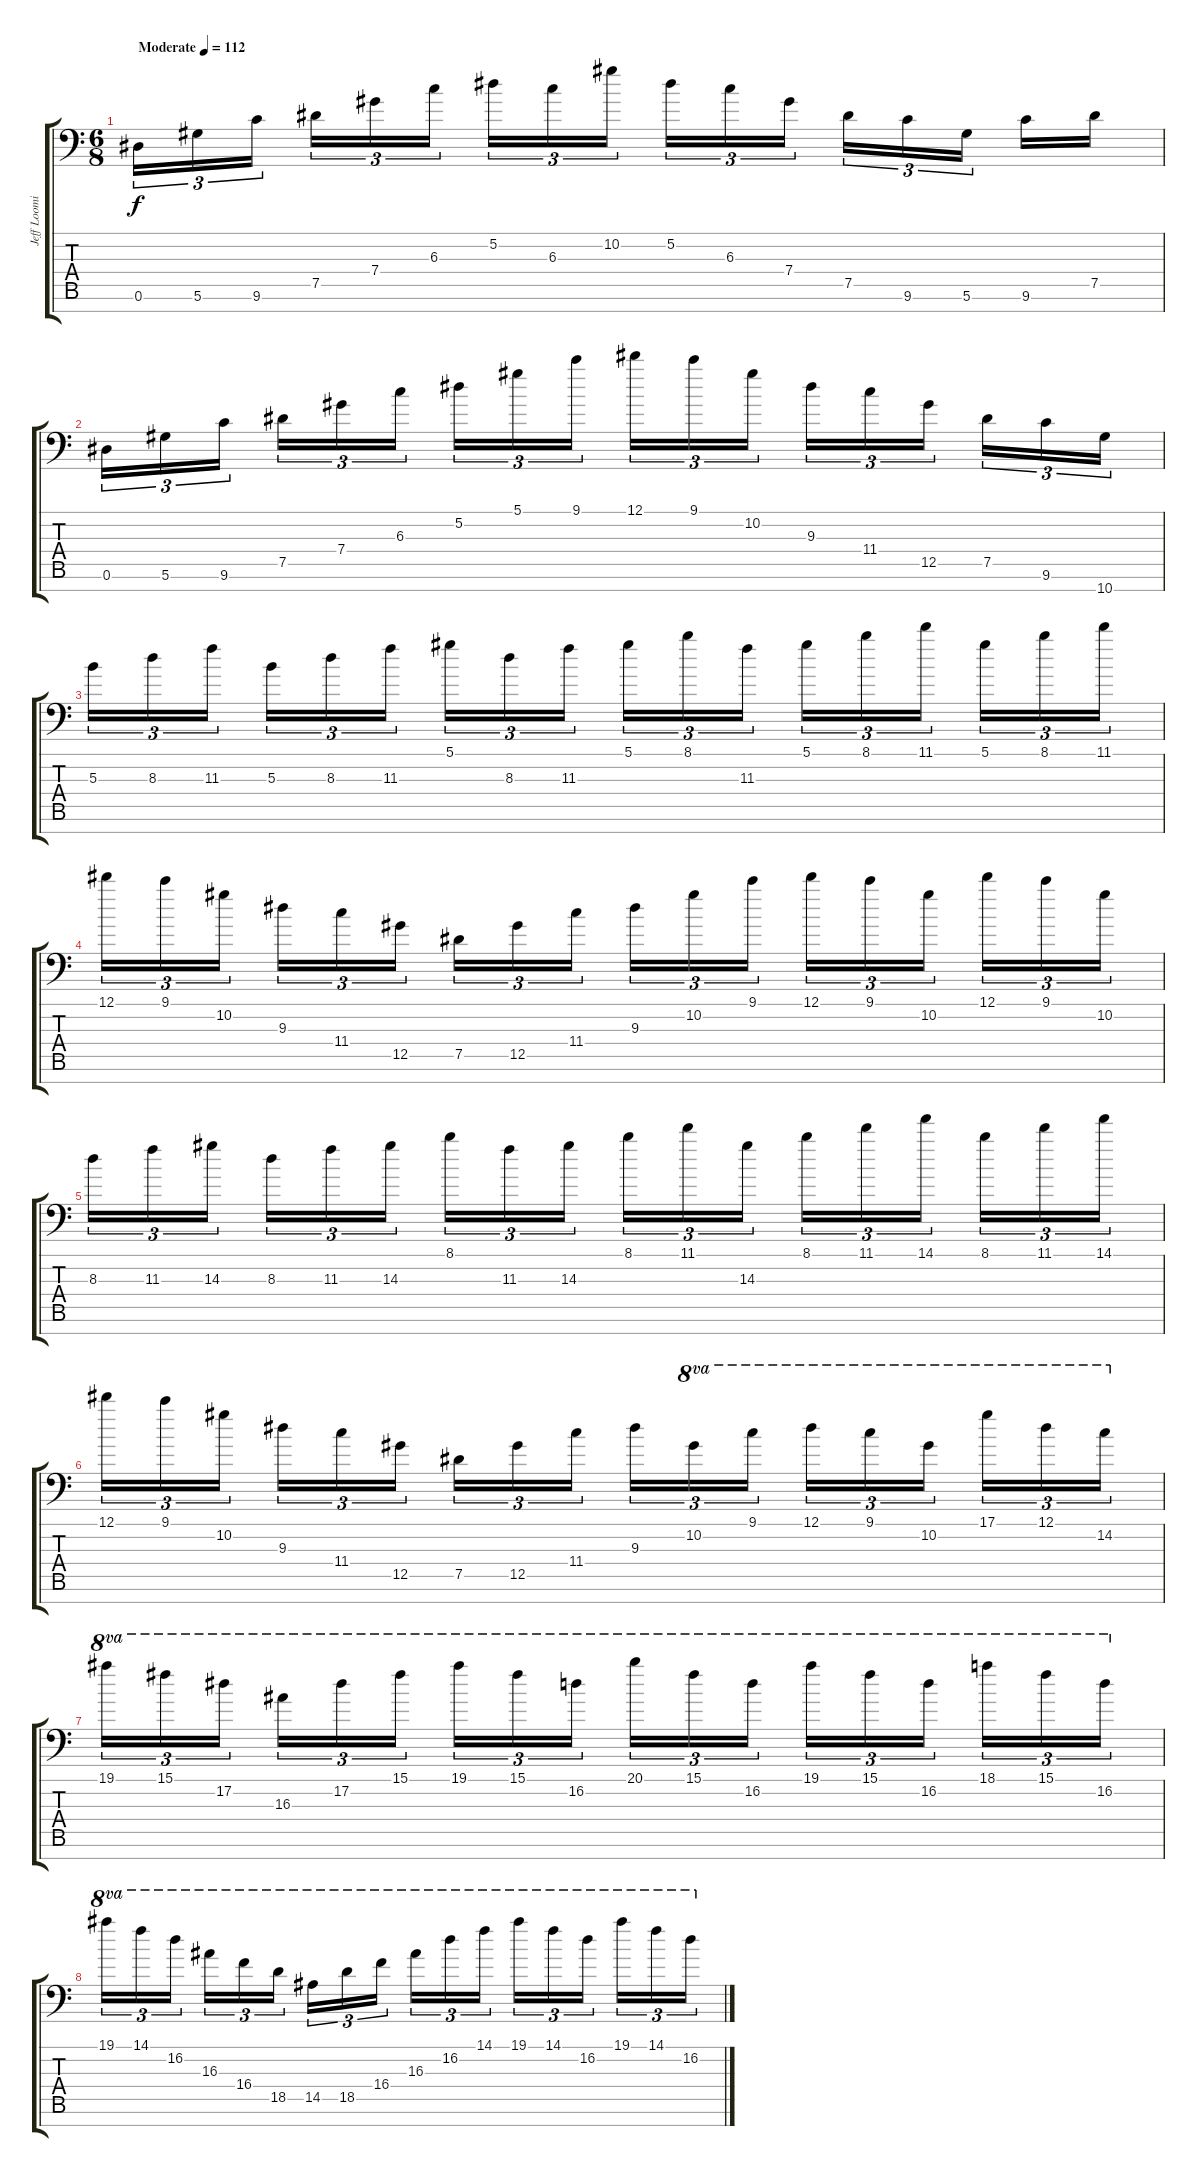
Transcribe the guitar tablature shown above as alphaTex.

\track ("Jeff Loomis" "Jeff Loomi") {instrument distortionguitar}
\staff {score tabs}
\tuning (Eb4 Bb3 Gb3 Db3 Ab2 Eb2 Bb1) {hide}
\ts (6 8)
\tempo (112 "Moderate")
\clef f4
\ks c
0.6.16{tu (3 2) dy f instrument distortionguitar} 5.6.16{tu (3 2)} 9.6.16{tu (3 2) beam splitsecondary} 7.5.16{tu (3 2)} 7.4.16{tu (3 2)} 6.3.16{tu (3 2) beam splitsecondary} 5.2.16{tu (3 2)} 6.3.16{tu (3 2)} 10.2.16{tu (3 2)} 5.2.16{tu (3 2)} 6.3.16{tu (3 2)} 7.4.16{tu (3 2) beam splitsecondary} 7.5.16{tu (3 2)} 9.6.16{tu (3 2)} 5.6.16{tu (3 2) beam splitsecondary} 9.6.16 7.5.16 |
0.6.16{tu (3 2)} 5.6.16{tu (3 2)} 9.6.16{tu (3 2) beam splitsecondary} 7.5.16{tu (3 2)} 7.4.16{tu (3 2)} 6.3.16{tu (3 2) beam splitsecondary} 5.2.16{tu (3 2)} 5.1.16{tu (3 2)} 9.1.16{tu (3 2)} 12.1.16{tu (3 2)} 9.1.16{tu (3 2)} 10.2.16{tu (3 2) beam splitsecondary} 9.3.16{tu (3 2)} 11.4.16{tu (3 2)} 12.5.16{tu (3 2) beam splitsecondary} 7.5.16{tu (3 2)} 9.6.16{tu (3 2)} 10.7.16{tu (3 2)} |
5.3.16{tu (3 2)} 8.3.16{tu (3 2)} 11.3.16{tu (3 2) beam splitsecondary} 5.3.16{tu (3 2)} 8.3.16{tu (3 2)} 11.3.16{tu (3 2) beam splitsecondary} 5.1.16{tu (3 2)} 8.3.16{tu (3 2)} 11.3.16{tu (3 2)} 5.1.16{tu (3 2)} 8.1.16{tu (3 2)} 11.3.16{tu (3 2) beam splitsecondary} 5.1.16{tu (3 2)} 8.1.16{tu (3 2)} 11.1.16{tu (3 2) beam splitsecondary} 5.1.16{tu (3 2)} 8.1.16{tu (3 2)} 11.1.16{tu (3 2)} |
12.1.16{tu (3 2)} 9.1.16{tu (3 2)} 10.2.16{tu (3 2) beam splitsecondary} 9.3.16{tu (3 2)} 11.4.16{tu (3 2)} 12.5.16{tu (3 2) beam splitsecondary} 7.5.16{tu (3 2)} 12.5.16{tu (3 2)} 11.4.16{tu (3 2)} 9.3.16{tu (3 2)} 10.2.16{tu (3 2)} 9.1.16{tu (3 2) beam splitsecondary} 12.1.16{tu (3 2)} 9.1.16{tu (3 2)} 10.2.16{tu (3 2) beam splitsecondary} 12.1.16{tu (3 2)} 9.1.16{tu (3 2)} 10.2.16{tu (3 2)} |
8.3.16{tu (3 2)} 11.3.16{tu (3 2)} 14.3.16{tu (3 2) beam splitsecondary} 8.3.16{tu (3 2)} 11.3.16{tu (3 2)} 14.3.16{tu (3 2) beam splitsecondary} 8.1.16{tu (3 2)} 11.3.16{tu (3 2)} 14.3.16{tu (3 2)} 8.1.16{tu (3 2)} 11.1.16{tu (3 2)} 14.3.16{tu (3 2) beam splitsecondary} 8.1.16{tu (3 2)} 11.1.16{tu (3 2)} 14.1.16{tu (3 2) beam splitsecondary} 8.1.16{tu (3 2)} 11.1.16{tu (3 2)} 14.1.16{tu (3 2)} |
12.1.16{tu (3 2)} 9.1.16{tu (3 2)} 10.2.16{tu (3 2) beam splitsecondary} 9.3.16{tu (3 2)} 11.4.16{tu (3 2)} 12.5.16{tu (3 2) beam splitsecondary} 7.5.16{tu (3 2)} 12.5.16{tu (3 2)} 11.4.16{tu (3 2)} 9.3.16{tu (3 2)} 10.2.16{tu (3 2) ot 8va} 9.1.16{tu (3 2) ot 8va beam splitsecondary} 12.1.16{tu (3 2) ot 8va} 9.1.16{tu (3 2) ot 8va} 10.2.16{tu (3 2) ot 8va beam splitsecondary} 17.1.16{tu (3 2) ot 8va} 12.1.16{tu (3 2) ot 8va} 14.2.16{tu (3 2) ot 8va} |
19.1.16{tu (3 2) ot 8va} 15.1.16{tu (3 2) ot 8va} 17.2.16{tu (3 2) ot 8va beam splitsecondary} 16.3.16{tu (3 2) ot 8va} 17.2.16{tu (3 2) ot 8va} 15.1.16{tu (3 2) ot 8va beam splitsecondary} 19.1.16{tu (3 2) ot 8va} 15.1.16{tu (3 2) ot 8va} 16.2.16{tu (3 2) ot 8va} 20.1.16{tu (3 2) ot 8va} 15.1.16{tu (3 2) ot 8va} 16.2.16{tu (3 2) ot 8va beam splitsecondary} 19.1.16{tu (3 2) ot 8va} 15.1.16{tu (3 2) ot 8va} 16.2.16{tu (3 2) ot 8va beam splitsecondary} 18.1.16{tu (3 2) ot 8va} 15.1.16{tu (3 2) ot 8va} 16.2.16{tu (3 2) ot 8va} |
19.1.16{tu (3 2) ot 8va} 14.1.16{tu (3 2) ot 8va} 16.2.16{tu (3 2) ot 8va beam splitsecondary} 16.3.16{tu (3 2) ot 8va} 16.4.16{tu (3 2) ot 8va} 18.5.16{tu (3 2) ot 8va beam splitsecondary} 14.5.16{tu (3 2) ot 8va} 18.5.16{tu (3 2) ot 8va} 16.4.16{tu (3 2) ot 8va} 16.3.16{tu (3 2) ot 8va} 16.2.16{tu (3 2) ot 8va} 14.1.16{tu (3 2) ot 8va beam splitsecondary} 19.1.16{tu (3 2) ot 8va} 14.1.16{tu (3 2) ot 8va} 16.2.16{tu (3 2) ot 8va beam splitsecondary} 19.1.16{tu (3 2) ot 8va} 14.1.16{tu (3 2) ot 8va} 16.2.16{tu (3 2) ot 8va}
